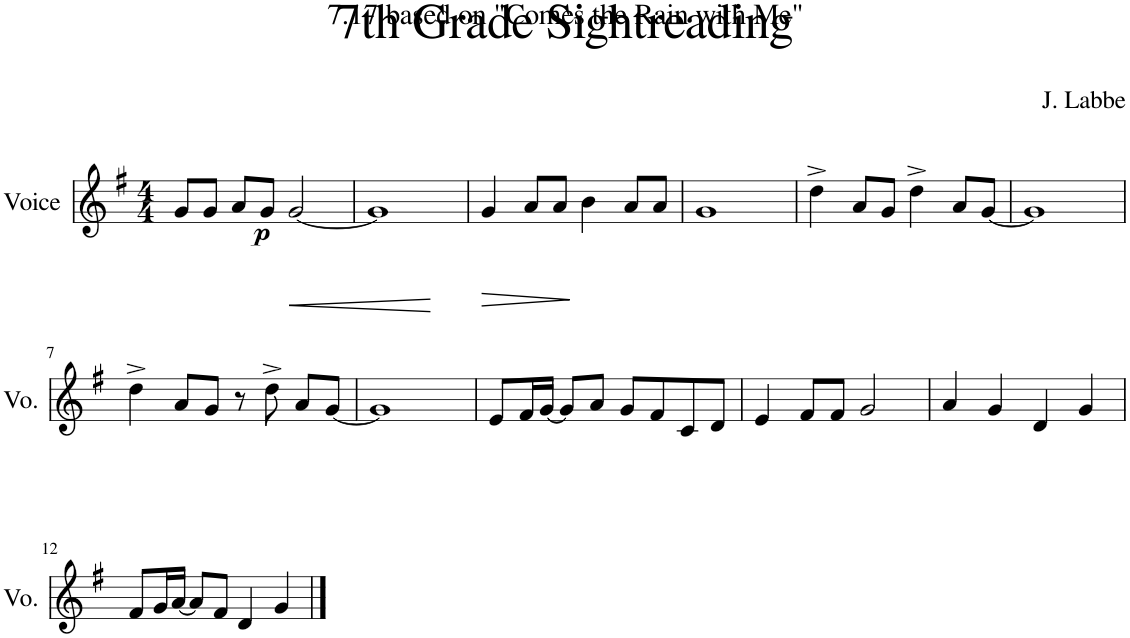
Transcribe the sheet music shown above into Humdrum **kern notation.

**kern	**dynam
*part1	*part1
*staff1	*staff1
*I"Voice	*
*I'Vo.	*
*clefG2	*
*k[f#]	*
*M4/4	*
=1	=1
!	!LO:DY:b
8g/L	p
8g/J	.
8a/L	.
8g/J	.
!	!LO:HP:b
[2g/	<
.	[
=2	=2
1g]	.
=3	=3
!	!LO:HP:b
4g/	>
8a/L	.
8a/J	.
4b\	.
8a/L	.
8a/J	.
.	]
=4	=4
1g	.
=5	=5
4dd^\	.
8a/L	.
8g/J	.
4dd^\	.
8a/L	.
[8g/J	.
=6	=6
1g]	.
!!LO:LB:g=z
=7	=7
4dd^\	.
8a/L	.
8g/J	.
8r	.
8dd^\	.
8a/L	.
[8g/J	.
=8	=8
1g]	.
=9	=9
8e/L	.
16f#/L	.
[16g/JJ	.
8g/L]	.
8a/J	.
8g/L	.
8f#/	.
8c/	.
8d/J	.
=10	=10
4e/	.
8f#/L	.
8f#/J	.
2g/	.
=11	=11
4a/	.
4g/	.
4d/	.
4g/	.
!!LO:LB:g=z
=12	=12
8f#/L	.
16g/L	.
[16a/JJ	.
8a/L]	.
8f#/J	.
4d/	.
4g/	.
==	==
*-	*-
